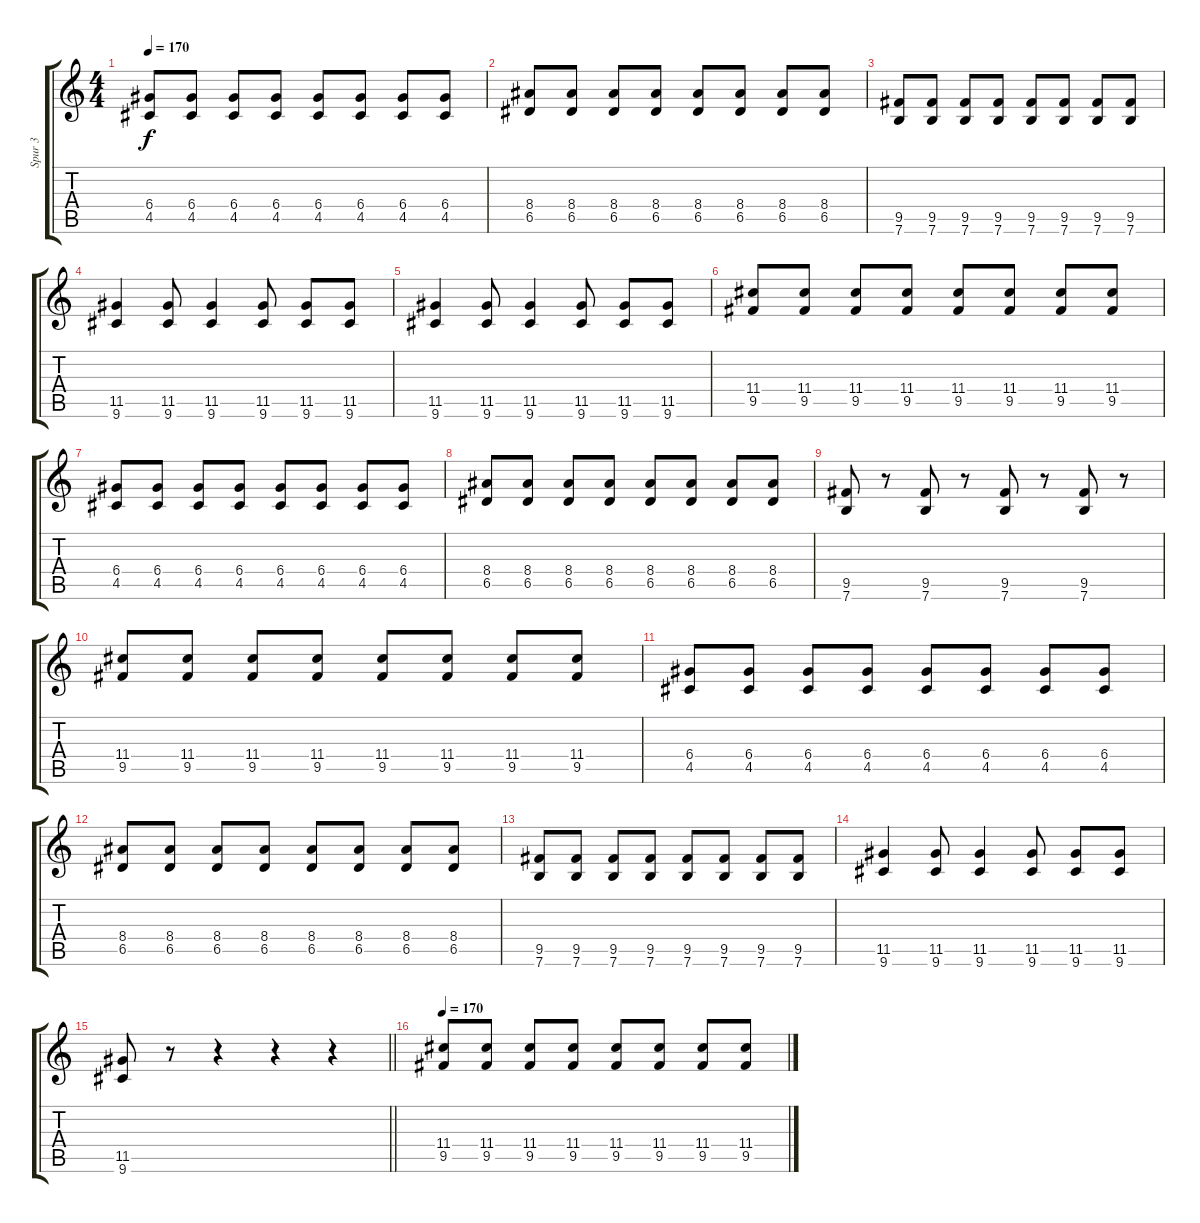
\track ("Spur 3" "Spur 3") {instrument overdrivenguitar}
\staff {score tabs}
\tuning (E4 B3 G3 D3 A2 E2) {hide}
\ts (4 4)
\tempo 170
\clef g2
\ks c
(6.4 4.5).8{dy f} (6.4 4.5).8 (6.4 4.5).8 (6.4 4.5).8 (6.4 4.5).8 (6.4 4.5).8 (6.4 4.5).8 (6.4 4.5).8 |
(8.4 6.5).8 (8.4 6.5).8 (8.4 6.5).8 (8.4 6.5).8 (8.4 6.5).8 (8.4 6.5).8 (8.4 6.5).8 (8.4 6.5).8 |
(9.5 7.6).8 (9.5 7.6).8 (9.5 7.6).8 (9.5 7.6).8 (9.5 7.6).8 (9.5 7.6).8 (9.5 7.6).8 (9.5 7.6).8 |
(11.5 9.6).4 (11.5 9.6).8 (11.5 9.6).4 (11.5 9.6).8 (11.5 9.6).8 (11.5 9.6).8 |
(11.5 9.6).4 (11.5 9.6).8 (11.5 9.6).4 (11.5 9.6).8 (11.5 9.6).8 (11.5 9.6).8 |
(11.4 9.5).8 (11.4 9.5).8 (11.4 9.5).8 (11.4 9.5).8 (11.4 9.5).8 (11.4 9.5).8 (11.4 9.5).8 (11.4 9.5).8 |
(6.4 4.5).8 (6.4 4.5).8 (6.4 4.5).8 (6.4 4.5).8 (6.4 4.5).8 (6.4 4.5).8 (6.4 4.5).8 (6.4 4.5).8 |
(8.4 6.5).8 (8.4 6.5).8 (8.4 6.5).8 (8.4 6.5).8 (8.4 6.5).8 (8.4 6.5).8 (8.4 6.5).8 (8.4 6.5).8 |
(9.5 7.6).8 r.8 (9.5 7.6).8 r.8 (9.5 7.6).8 r.8 (9.5 7.6).8 r.8 |
(11.4 9.5).8 (11.4 9.5).8 (11.4 9.5).8 (11.4 9.5).8 (11.4 9.5).8 (11.4 9.5).8 (11.4 9.5).8 (11.4 9.5).8 |
(6.4 4.5).8 (6.4 4.5).8 (6.4 4.5).8 (6.4 4.5).8 (6.4 4.5).8 (6.4 4.5).8 (6.4 4.5).8 (6.4 4.5).8 |
(8.4 6.5).8 (8.4 6.5).8 (8.4 6.5).8 (8.4 6.5).8 (8.4 6.5).8 (8.4 6.5).8 (8.4 6.5).8 (8.4 6.5).8 |
(9.5 7.6).8 (9.5 7.6).8 (9.5 7.6).8 (9.5 7.6).8 (9.5 7.6).8 (9.5 7.6).8 (9.5 7.6).8 (9.5 7.6).8 |
(11.5 9.6).4 (11.5 9.6).8 (11.5 9.6).4 (11.5 9.6).8 (11.5 9.6).8 (11.5 9.6).8 |
\barLineRight lightlight
(11.5 9.6).8 r.8 r.4 r.4 r.4 |
\tempo 170
(11.4 9.5).8 (11.4 9.5).8 (11.4 9.5).8 (11.4 9.5).8 (11.4 9.5).8 (11.4 9.5).8 (11.4 9.5).8 (11.4 9.5).8
